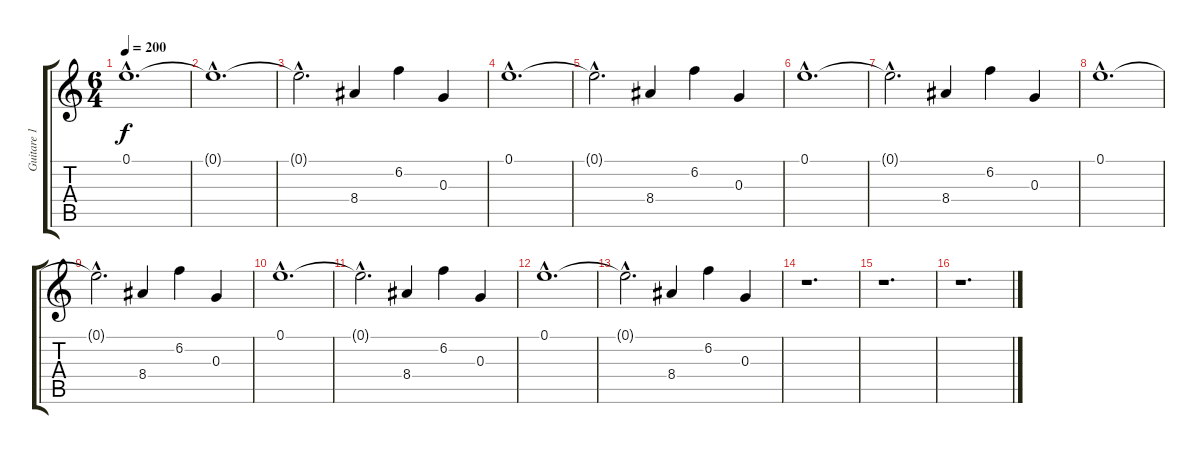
\track ("Guitare 1" "Guitare 1") {instrument electricguitarclean}
\staff {score tabs}
\tuning (E4 B3 G3 D3 A2 E2) {hide}
\ts (6 4)
\tempo 200
\clef g2
\ks c
0.1{hac t}.1{d dy f} |
0.1{hac t}.1{d} |
0.1{hac t}.2{d} 8.4.4 6.2.4 0.3.4 |
0.1{hac}.1{d} |
0.1{hac t}.2{d} 8.4.4 6.2.4 0.3.4 |
0.1{hac}.1{d} |
0.1{hac t}.2{d} 8.4.4 6.2.4 0.3.4 |
0.1{hac}.1{d} |
0.1{hac t}.2{d} 8.4.4 6.2.4 0.3.4 |
0.1{hac}.1{d} |
0.1{hac t}.2{d} 8.4.4 6.2.4 0.3.4 |
0.1{hac}.1{d} |
0.1{hac t}.2{d} 8.4.4 6.2.4 0.3.4 |
r.1{d} |
r.1{d} |
r.1{d}
